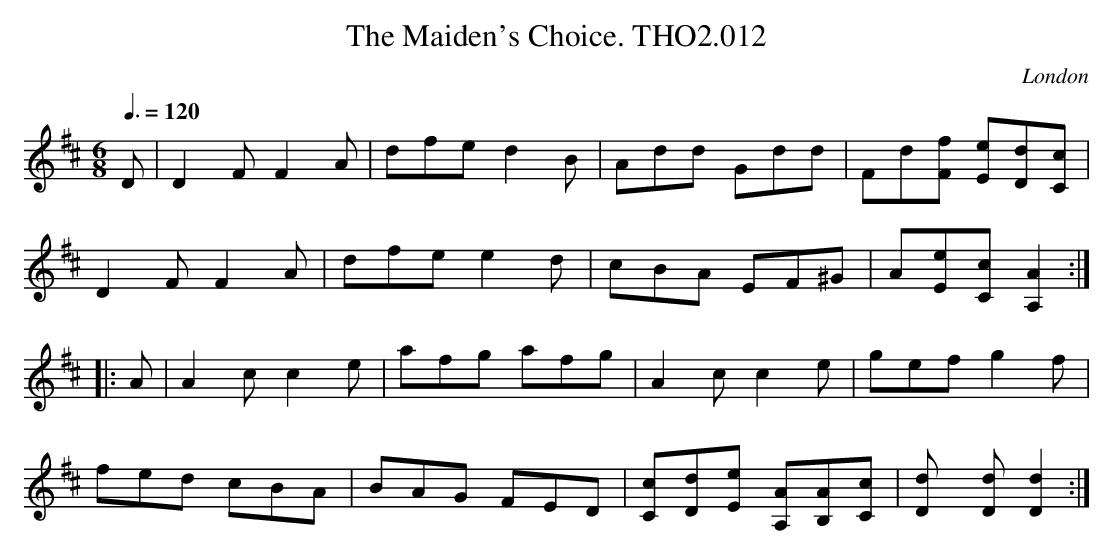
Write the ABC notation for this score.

X:1
T:Maiden's Choice. THO2.012, The
O:London
M:6/8
L:1/8
Q:3/8=120
K:D
D|D2F F2A|dfe d2B|Add Gdd|Fd[Ff] [Ee][Dd][Cc]|
D2F F2A|dfee2d|cBA EF^G|A[Ee][Cc] [A,2A2]:|
|:A|A2c c2e|afg afg|A2c c2e|gef g2f|
fed cBA|BAG FED|[Cc][Dd][Ee] [A,A][B,A][Cc]|[D2d] [Dd] [D2d2]:|
